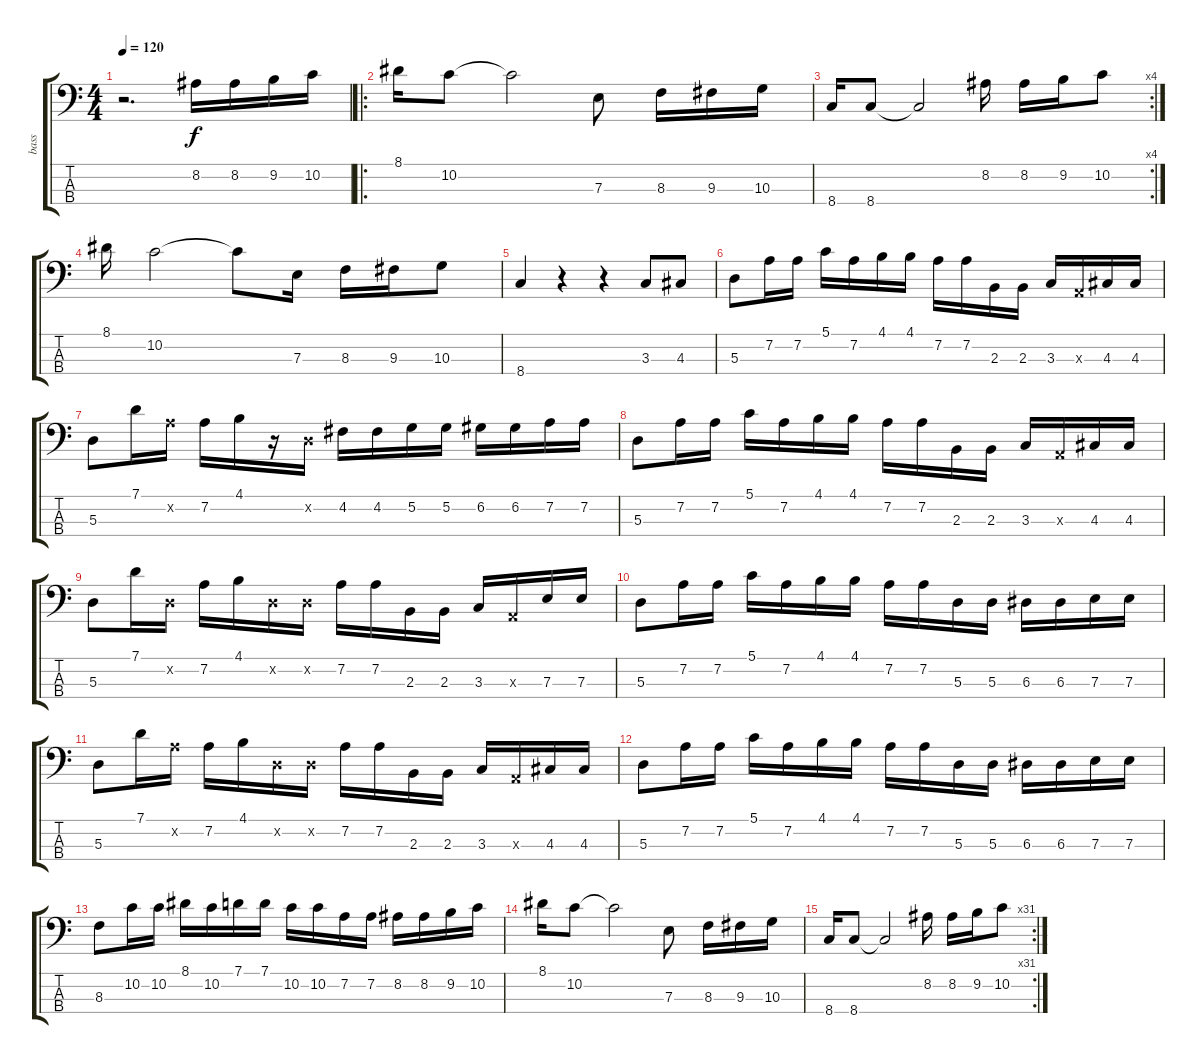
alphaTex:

\track ("bass" "bass") {instrument electricbassfinger}
\staff {score tabs}
\tuning (G2 D2 A1 E1) {hide}
\ts (4 4)
\tempo 120
\clef f4
\ks c
r.2{d dy f instrument electricbassfinger} 8.2.16 8.2.16 9.2.16 10.2.16 |
\ro
8.1.16 10.2.8 10.2{t}.2 7.3.8 8.3.16 9.3.16 10.3.16 |
\rc 4
8.4.16 8.4.8 8.4{t}.2 8.2.16 8.2.16 9.2.16 10.2.8 |
8.1.16 10.2.2 10.2{t}.8 7.3.16 8.3.16 9.3.16 10.3.8 |
8.4.4 r.4 r.4 3.3.8 4.3.8 |
5.3.8 7.2.16 7.2.16 5.1.16 7.2.16 4.1.16 4.1.16 7.2.16 7.2.16 2.3.16 2.3.16 3.3.16 0.3{x}.16 4.3.16 4.3.16 |
5.3.8 7.1.16 7.2{x}.16 7.2.16 4.1.16 r.16 0.2{x}.16 4.2.16 4.2.16 5.2.16 5.2.16 6.2.16 6.2.16 7.2.16 7.2.16 |
5.3.8 7.2.16 7.2.16 5.1.16 7.2.16 4.1.16 4.1.16 7.2.16 7.2.16 2.3.16 2.3.16 3.3.16 0.3{x}.16 4.3.16 4.3.16 |
5.3.8 7.1.16 0.2{x}.16 7.2.16 4.1.16 0.2{x}.16 0.2{x}.16 7.2.16 7.2.16 2.3.16 2.3.16 3.3.16 0.3{x}.16 7.3.16 7.3.16 |
5.3.8 7.2.16 7.2.16 5.1.16 7.2.16 4.1.16 4.1.16 7.2.16 7.2.16 5.3.16 5.3.16 6.3.16 6.3.16 7.3.16 7.3.16 |
5.3.8 7.1.16 7.2{x}.16 7.2.16 4.1.16 0.2{x}.16 0.2{x}.16 7.2.16 7.2.16 2.3.16 2.3.16 3.3.16 0.3{x}.16 4.3.16 4.3.16 |
5.3.8 7.2.16 7.2.16 5.1.16 7.2.16 4.1.16 4.1.16 7.2.16 7.2.16 5.3.16 5.3.16 6.3.16 6.3.16 7.3.16 7.3.16 |
8.3.8 10.2.16 10.2.16 8.1.16 10.2.16 7.1.16 7.1.16 10.2.16 10.2.16 7.2.16 7.2.16 8.2.16 8.2.16 9.2.16 10.2.16 |
8.1.16 10.2.8 10.2{t}.2 7.3.8 8.3.16 9.3.16 10.3.16 |
\rc 31
8.4.16 8.4.8 8.4{t}.2 8.2.16 8.2.16 9.2.16 10.2.8
